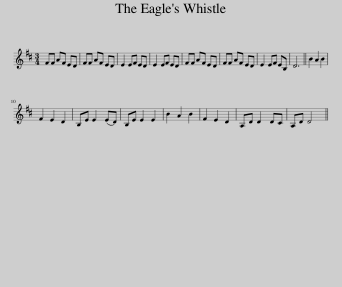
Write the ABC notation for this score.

X:1
L:1/8
M:3/4
I:linebreak $
K:D
V:1 treble
V:1
 FF AF ED | FF AF ED | E2 EF ED | E2 EF ED | FF AF ED | %5
 FF AF ED | E2 EF EB, | D6 || B2 A2 B2 |$ F2 E2 D2 | %10
 B,E E2 (ED) | B,E E2 E2 | B2 A2 B2 | F2 E2 D2 | A,D D2 DC | %15
 A,D D4 || %16
